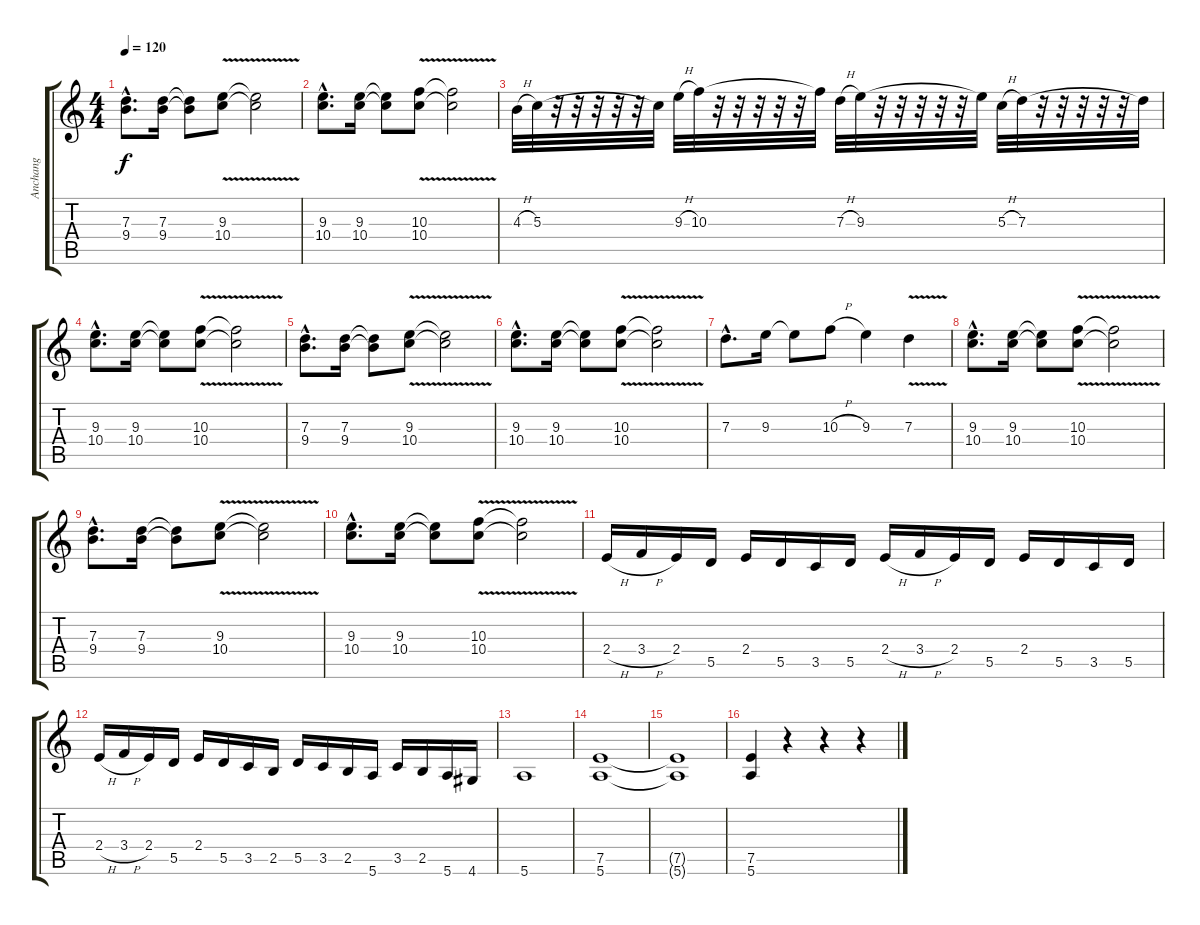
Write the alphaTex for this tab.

\track ("Anchang" "Anchang") {instrument overdrivenguitar}
\staff {score tabs}
\tuning (E4 B3 G3 D3 A2 E2) {hide}
\ts (4 4)
\tempo 120
\clef g2
\ks c
(7.3{hac} 9.4{hac}).8{d dy f} (7.3 9.4).16 (7.3{t} 9.4{t}).8 (9.3{v} 10.4{v}).8 (9.3{t} 10.4{t}).2 |
(9.3{hac} 10.4{hac}).8{d} (9.3 10.4).16 (9.3{t} 10.4{t}).8 (10.3{v} 10.4{v}).8 (10.3{t} 10.4{t}).2 |
4.3{h}.32 5.3.32 r.32 r.32 r.32 r.32 r.32 5.3{t}.32 9.3{h}.32 10.3.32 r.32 r.32 r.32 r.32 r.32 10.3{t}.32 7.3{h}.32 9.3.32 r.32 r.32 r.32 r.32 r.32 9.3{t}.32 5.3{h}.32 7.3.32 r.32 r.32 r.32 r.32 r.32 7.3{t}.32 |
(9.3{hac} 10.4{hac}).8{d} (9.3 10.4).16 (9.3{t} 10.4{t}).8 (10.3{v} 10.4{v}).8 (10.3{t} 10.4{t}).2 |
(7.3{hac} 9.4{hac}).8{d} (7.3 9.4).16 (7.3{t} 9.4{t}).8 (9.3{v} 10.4{v}).8 (9.3{t} 10.4{t}).2 |
(9.3{hac} 10.4{hac}).8{d} (9.3 10.4).16 (9.3{t} 10.4{t}).8 (10.3{v} 10.4{v}).8 (10.3{t} 10.4{t}).2 |
7.3{hac}.8{d} 9.3.16 9.3{t}.8 10.3{h}.8 9.3.4 7.3{v}.4 |
(9.3{hac} 10.4{hac}).8{d} (9.3 10.4).16 (9.3{t} 10.4{t}).8 (10.3{v} 10.4{v}).8 (10.3{t} 10.4{t}).2 |
(7.3{hac} 9.4{hac}).8{d} (7.3 9.4).16 (7.3{t} 9.4{t}).8 (9.3{v} 10.4{v}).8 (9.3{t} 10.4{t}).2 |
(9.3{hac} 10.4{hac}).8{d} (9.3 10.4).16 (9.3{t} 10.4{t}).8 (10.3{v} 10.4{v}).8 (10.3{t} 10.4{t}).2 |
2.4{h}.16 3.4{h}.16 2.4.16 5.5.16 2.4.16 5.5.16 3.5.16 5.5.16 2.4{h}.16 3.4{h}.16 2.4.16 5.5.16 2.4.16 5.5.16 3.5.16 5.5.16 |
2.4{h}.16 3.4{h}.16 2.4.16 5.5.16 2.4.16 5.5.16 3.5.16 2.5.16 5.5.16 3.5.16 2.5.16 5.6.16 3.5.16 2.5.16 5.6.16 4.6.16 |
5.6.1 |
(7.5 5.6).1 |
(7.5{t} 5.6{t}).1 |
(7.5 5.6).4 r.4 r.4 r.4
